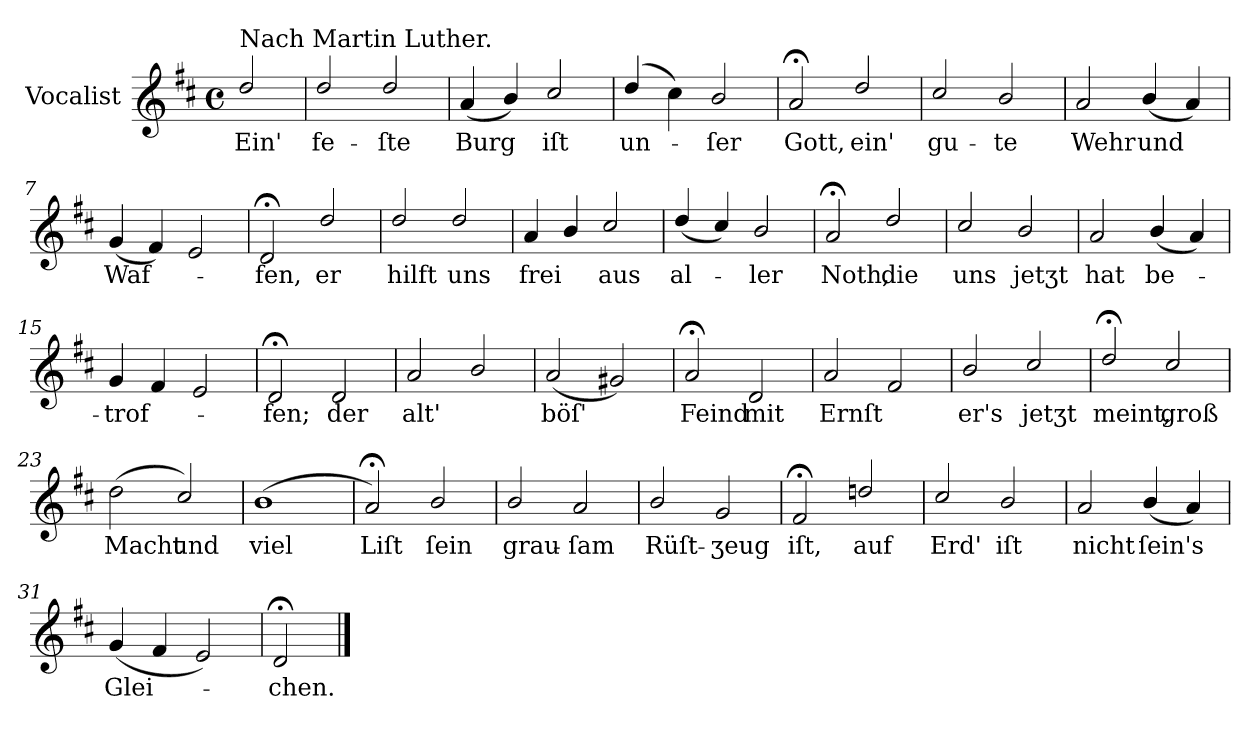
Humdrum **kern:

**kern	**text
*part1	*part1
*staff1	*staff1
*I"Vocalist	*
*k[f#c#]	*
*D:	*
*M4/4	*
*met(c)	*
=	=
!LO:TX:a:t=Nach Martin Luther.	!
2dd/	Ein'
=1	=1
2dd/	fe-
2dd/	-ſte
=2	=2
(>4a	Burg
4b/)	.
2cc#/	iſt
=3	=3
(4dd/	un-
4cc#)	.
2b/	-ſer
=4	=4
2a;<	Gott,
2dd/	ein'
=5	=5
2cc#/	gu-
2b/	-te
=6	=6
2a/	Wehr
(>4b/	und
4a)	.
=7	=7
(>4g	Waf-
4f#)	.
2e	.
=8	=8
2d;<	-fen,
2dd/	er
=9	=9
2dd/	hilft
2dd/	uns
=10	=10
4a	frei
4b/	.
2cc#/	aus
=11	=11
(>4dd/	al-
4cc#/)	.
2b/	-ler
=12	=12
2a;<	Noth,
2dd/	die
=13	=13
2cc#/	uns
2b/	jetʒt
=14	=14
2a	hat
(4b/	be-
4a)	.
=15	=15
4g	-trof-
4f#	.
2e	.
=16	=16
2d;<	-fen;
2d	der
=17	=17
2a	alt'
2b/	.
=18	=18
(>2a	böſ'
2g#X)	.
=19	=19
2a;<	Feind
2d	mit
=20	=20
2a	Ernſt
2f#	.
=21	=21
2b/	er's
2cc#/	jetʒt
=22	=22
2dd;</	meint,
2cc#/	groß
=23	=23
(>2dd	Macht
2cc#/)	und
=24	=24
(1b	viel
=25	=25
2a;<)	Liſt
2b/	ſein
=26	=26
2b/	grau-
2a	-ſam
=27	=27
2b/	Rüſt-
2g	-ʒeug
=28	=28
2f#;<	iſt,
2ddn/	auf
=29	=29
2cc#/	Erd'
2b/	iſt
=30	=30
2a	nicht
(>4b/	ſein's
4a)	.
=31	=31
(4g	Glei-
4f#	.
2e)	.
=32	=32
2d;<	-chen.
==	==
*-	*-
